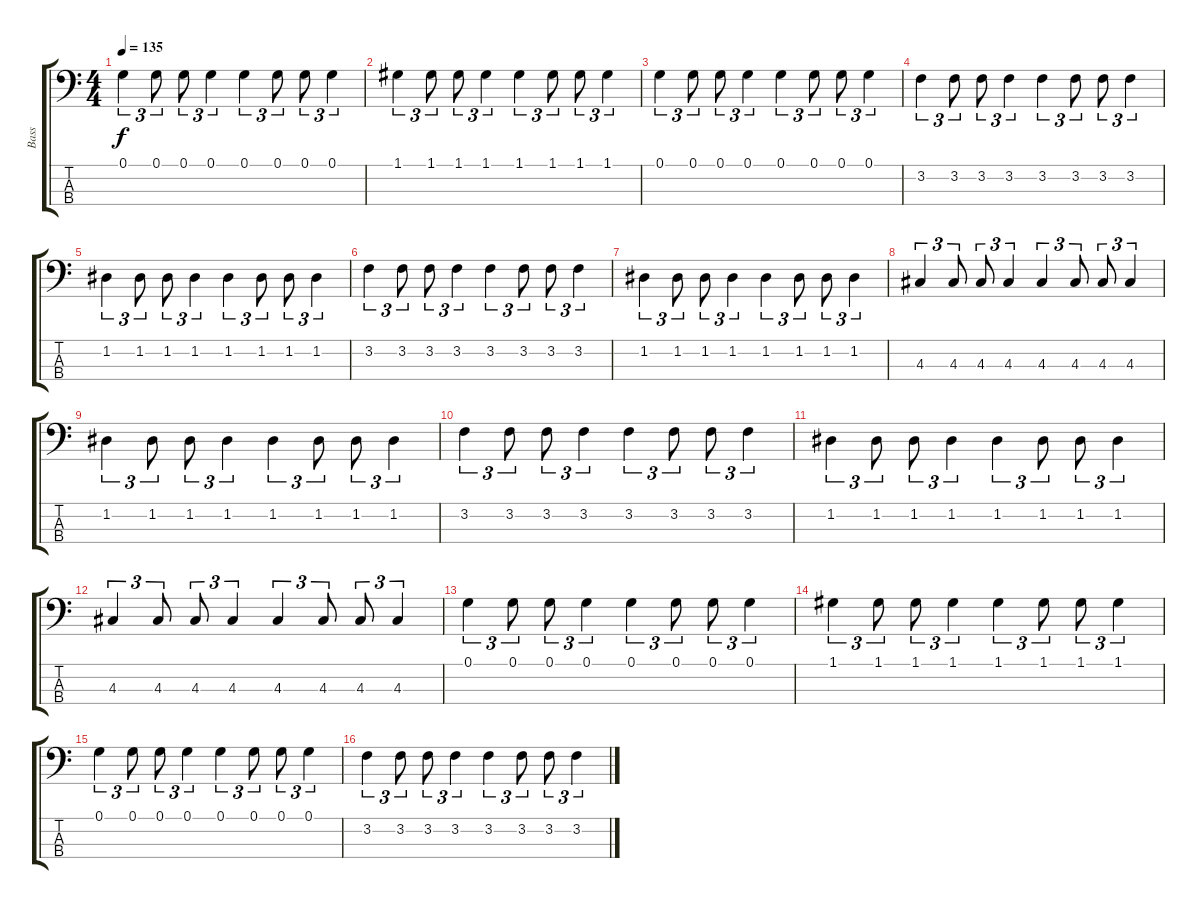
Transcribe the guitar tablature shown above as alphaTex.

\track ("Bass" "Bass") {instrument electricbassfinger}
\staff {score tabs}
\tuning (G2 D2 A1 E1) {hide}
\ts (4 4)
\tempo 135
\clef f4
\ks c
0.1.4{tu (3 2) dy f} 0.1.8{tu (3 2)} 0.1.8{tu (3 2)} 0.1.4{tu (3 2)} 0.1.4{tu (3 2)} 0.1.8{tu (3 2)} 0.1.8{tu (3 2)} 0.1.4{tu (3 2)} |
1.1.4{tu (3 2)} 1.1.8{tu (3 2)} 1.1.8{tu (3 2)} 1.1.4{tu (3 2)} 1.1.4{tu (3 2)} 1.1.8{tu (3 2)} 1.1.8{tu (3 2)} 1.1.4{tu (3 2)} |
0.1.4{tu (3 2)} 0.1.8{tu (3 2)} 0.1.8{tu (3 2)} 0.1.4{tu (3 2)} 0.1.4{tu (3 2)} 0.1.8{tu (3 2)} 0.1.8{tu (3 2)} 0.1.4{tu (3 2)} |
3.2.4{tu (3 2)} 3.2.8{tu (3 2)} 3.2.8{tu (3 2)} 3.2.4{tu (3 2)} 3.2.4{tu (3 2)} 3.2.8{tu (3 2)} 3.2.8{tu (3 2)} 3.2.4{tu (3 2)} |
1.2.4{tu (3 2)} 1.2.8{tu (3 2)} 1.2.8{tu (3 2)} 1.2.4{tu (3 2)} 1.2.4{tu (3 2)} 1.2.8{tu (3 2)} 1.2.8{tu (3 2)} 1.2.4{tu (3 2)} |
3.2.4{tu (3 2)} 3.2.8{tu (3 2)} 3.2.8{tu (3 2)} 3.2.4{tu (3 2)} 3.2.4{tu (3 2)} 3.2.8{tu (3 2)} 3.2.8{tu (3 2)} 3.2.4{tu (3 2)} |
1.2.4{tu (3 2)} 1.2.8{tu (3 2)} 1.2.8{tu (3 2)} 1.2.4{tu (3 2)} 1.2.4{tu (3 2)} 1.2.8{tu (3 2)} 1.2.8{tu (3 2)} 1.2.4{tu (3 2)} |
4.3.4{tu (3 2)} 4.3.8{tu (3 2)} 4.3.8{tu (3 2)} 4.3.4{tu (3 2)} 4.3.4{tu (3 2)} 4.3.8{tu (3 2)} 4.3.8{tu (3 2)} 4.3.4{tu (3 2)} |
1.2.4{tu (3 2)} 1.2.8{tu (3 2)} 1.2.8{tu (3 2)} 1.2.4{tu (3 2)} 1.2.4{tu (3 2)} 1.2.8{tu (3 2)} 1.2.8{tu (3 2)} 1.2.4{tu (3 2)} |
3.2.4{tu (3 2)} 3.2.8{tu (3 2)} 3.2.8{tu (3 2)} 3.2.4{tu (3 2)} 3.2.4{tu (3 2)} 3.2.8{tu (3 2)} 3.2.8{tu (3 2)} 3.2.4{tu (3 2)} |
1.2.4{tu (3 2)} 1.2.8{tu (3 2)} 1.2.8{tu (3 2)} 1.2.4{tu (3 2)} 1.2.4{tu (3 2)} 1.2.8{tu (3 2)} 1.2.8{tu (3 2)} 1.2.4{tu (3 2)} |
4.3.4{tu (3 2)} 4.3.8{tu (3 2)} 4.3.8{tu (3 2)} 4.3.4{tu (3 2)} 4.3.4{tu (3 2)} 4.3.8{tu (3 2)} 4.3.8{tu (3 2)} 4.3.4{tu (3 2)} |
0.1.4{tu (3 2)} 0.1.8{tu (3 2)} 0.1.8{tu (3 2)} 0.1.4{tu (3 2)} 0.1.4{tu (3 2)} 0.1.8{tu (3 2)} 0.1.8{tu (3 2)} 0.1.4{tu (3 2)} |
1.1.4{tu (3 2)} 1.1.8{tu (3 2)} 1.1.8{tu (3 2)} 1.1.4{tu (3 2)} 1.1.4{tu (3 2)} 1.1.8{tu (3 2)} 1.1.8{tu (3 2)} 1.1.4{tu (3 2)} |
0.1.4{tu (3 2)} 0.1.8{tu (3 2)} 0.1.8{tu (3 2)} 0.1.4{tu (3 2)} 0.1.4{tu (3 2)} 0.1.8{tu (3 2)} 0.1.8{tu (3 2)} 0.1.4{tu (3 2)} |
3.2.4{tu (3 2)} 3.2.8{tu (3 2)} 3.2.8{tu (3 2)} 3.2.4{tu (3 2)} 3.2.4{tu (3 2)} 3.2.8{tu (3 2)} 3.2.8{tu (3 2)} 3.2.4{tu (3 2)}
